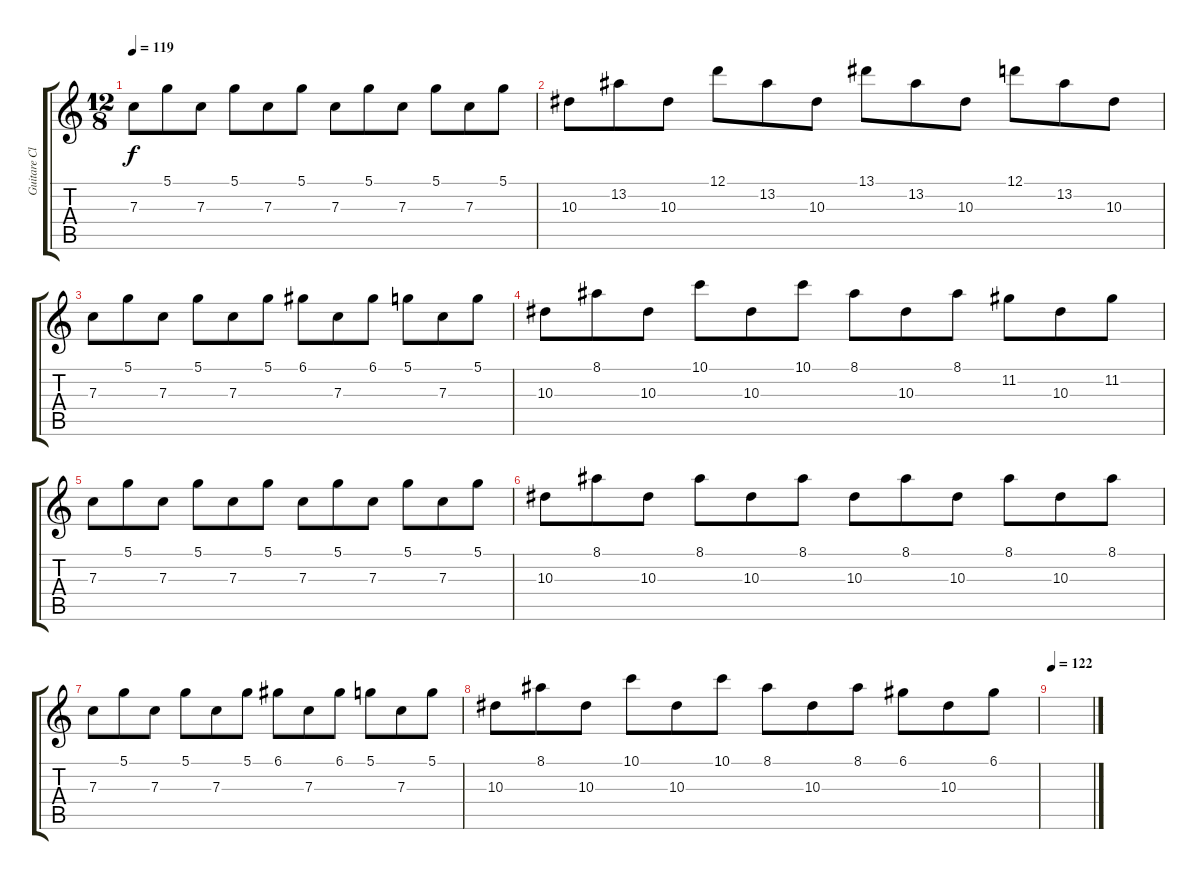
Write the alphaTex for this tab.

\track ("Guitare Clean" "Guitare Cl") {instrument electricguitarclean}
\staff {score tabs}
\tuning (D4 A3 F3 C3 G2 C2) {hide}
\ts (12 8)
\tempo 119
\clef g2
\ks c
7.3.8{dy f} 5.1.8 7.3.8 5.1.8 7.3.8 5.1.8 7.3.8 5.1.8 7.3.8 5.1.8 7.3.8 5.1.8 |
10.3.8 13.2.8 10.3.8 12.1.8 13.2.8 10.3.8 13.1.8 13.2.8 10.3.8 12.1.8 13.2.8 10.3.8 |
7.3.8 5.1.8 7.3.8 5.1.8 7.3.8 5.1.8 6.1.8 7.3.8 6.1.8 5.1.8 7.3.8 5.1.8 |
10.3.8 8.1.8 10.3.8 10.1.8 10.3.8 10.1.8 8.1.8 10.3.8 8.1.8 11.2.8 10.3.8 11.2.8 |
7.3.8 5.1.8 7.3.8 5.1.8 7.3.8 5.1.8 7.3.8 5.1.8 7.3.8 5.1.8 7.3.8 5.1.8 |
10.3.8 8.1.8 10.3.8 8.1.8 10.3.8 8.1.8 10.3.8 8.1.8 10.3.8 8.1.8 10.3.8 8.1.8 |
7.3.8 5.1.8 7.3.8 5.1.8 7.3.8 5.1.8 6.1.8 7.3.8 6.1.8 5.1.8 7.3.8 5.1.8 |
10.3.8 8.1.8 10.3.8 10.1.8 10.3.8 10.1.8 8.1.8 10.3.8 8.1.8 6.1.8 10.3.8 6.1.8 |
\tempo 122
